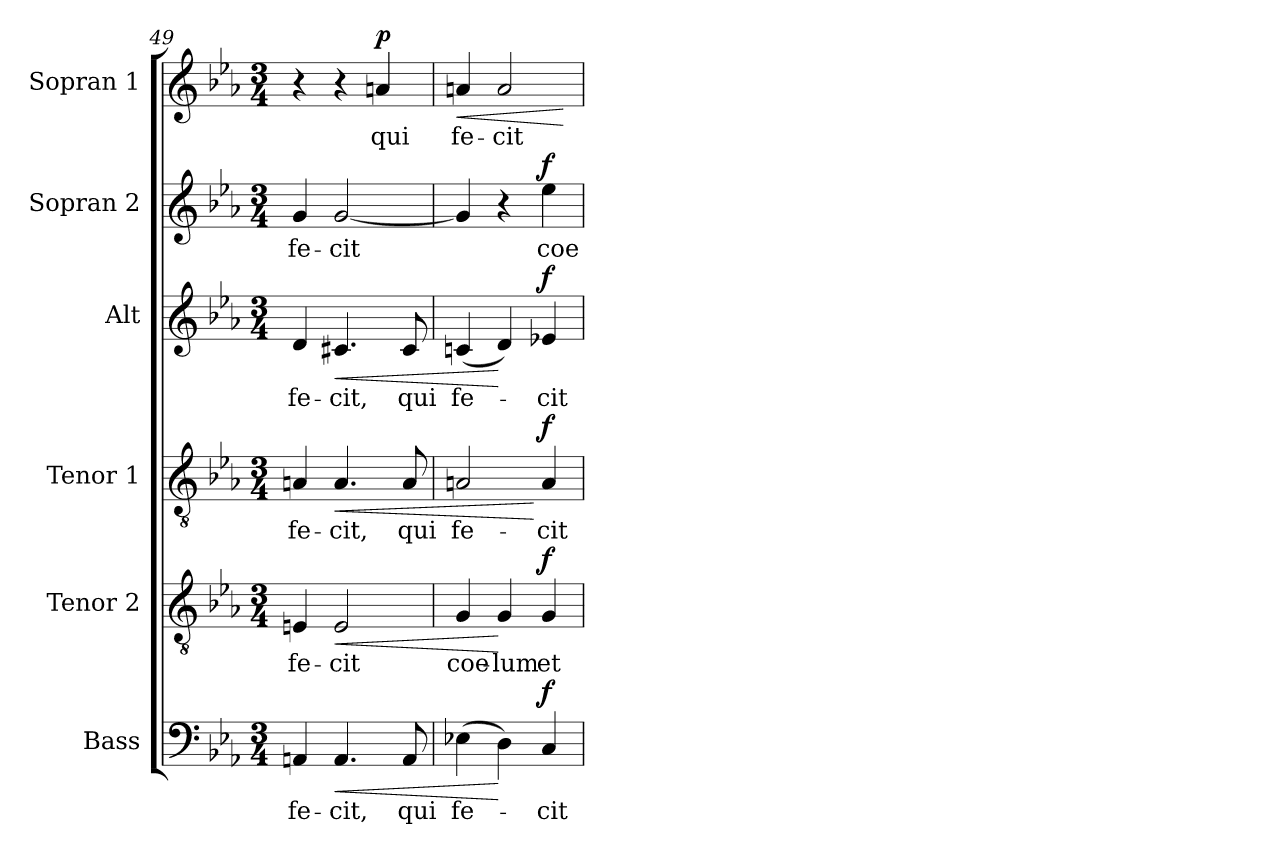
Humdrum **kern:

**kern	**text	**dynam	**kern	**text	**dynam	**kern	**text	**dynam	**kern	**text	**dynam	**kern	**text	**dynam	**kern	**text	**dynam
*part6	*part6	*part6	*part5	*part5	*part5	*part4	*part4	*part4	*part3	*part3	*part3	*part2	*part2	*part2	*part1	*part1	*part1
*staff6	*staff6	*staff6	*staff5	*staff5	*staff5	*staff4	*staff4	*staff4	*staff3	*staff3	*staff3	*staff2	*staff2	*staff2	*staff1	*staff1	*staff1
*I"Bass	*	*	*I"Tenor 2	*	*	*I"Tenor 1	*	*	*I"Alt	*	*	*I"Sopran 2	*	*	*I"Sopran 1	*	*
*I'B.	*	*	*I'T. 2	*	*	*I'T. 1	*	*	*I'A.	*	*	*I'S. 2	*	*	*I'S. 1	*	*
*clefF4	*	*	*clefGv2	*	*	*clefGv2	*	*	*clefG2	*	*	*clefG2	*	*	*clefG2	*	*
*k[b-e-a-]	*	*	*k[b-e-a-]	*	*	*k[b-e-a-]	*	*	*k[b-e-a-]	*	*	*k[b-e-a-]	*	*	*k[b-e-a-]	*	*
*E-:	*	*	*E-:	*	*	*E-:	*	*	*E-:	*	*	*E-:	*	*	*E-:	*	*
*M3/4	*	*	*M3/4	*	*	*M3/4	*	*	*M3/4	*	*	*M3/4	*	*	*M3/4	*	*
=49	=49	=49	=49	=49	=49	=49	=49	=49	=49	=49	=49	=49	=49	=49	=49	=49	=49
!	!LO:LY:b	!	!	!LO:LY:b	!	!	!LO:LY:b	!	!	!LO:LY:b	!	!	!LO:LY:b	!	!	!	!
4AAn/	fe-	.	4En/	fe-	.	4An/	fe-	.	4d/	fe-	.	4g/	fe-	.	4r	.	.
!	!LO:LY:b	!LO:HP:b	!	!LO:LY:b	!LO:HP:b	!	!LO:LY:b	!LO:HP:b	!	!LO:LY:b	!LO:HP:b	!	!LO:LY:b	!	!	!	!
4.AA/	-cit,	<	2E/	-cit	<	4.A/	-cit,	<	4.c#X/	-cit,	<	[2g/	-cit	.	4r	.	.
!	!	!	!	!	!	!	!	!	!	!	!	!	!	!	!	!LO:LY:b	!LO:DY:a
.	.	.	.	.	.	.	.	.	.	.	.	.	.	.	4an/	qui	p
!	!LO:LY:b	!	!	!	!	!	!LO:LY:b	!	!	!LO:LY:b	!	!	!	!	!	!	!
8AA/	qui	.	.	.	.	8A/	qui	.	8c#/	qui	.	.	.	.	.	.	.
=50	=50	=50	=50	=50	=50	=50	=50	=50	=50	=50	=50	=50	=50	=50	=50	=50	=50
!	!LO:LY:b	!	!	!LO:LY:b	!	!	!LO:LY:b	!	!	!LO:LY:b	!	!	!	!	!	!LO:LY:b	!LO:HP:b
(>4E-X\	fe-	.	4G/	coe-	.	2An/	fe-	.	(<4cn/	fe-	.	4g/]	.	.	4an/	fe-	<
!	!	!	!	!LO:LY:b	!	!	!	!	!	!	!	!	!	!	!	!LO:LY:b	!
4D\)	.	[	4G/	-lum	[	.	.	.	4d/)	.	[	4r	.	.	2a/	-cit	.
!	!LO:LY:b	!LO:DY:a	!	!LO:LY:b	!LO:DY:a	!	!LO:LY:b	!LO:DY:n=1:a	!	!LO:LY:b	!LO:DY:a	!	!LO:LY:b	!LO:DY:a	!	!	!
4C/	-cit	f	4G/	et	f	4A/	-cit	[ f	4e-X/	-cit	f	4ee-\	coe-	f	.	.	.
.	.	.	.	.	.	.	.	.	.	.	.	.	.	.	.	.	[
=	=	=	=	=	=	=	=	=	=	=	=	=	=	=	=	=	=
*-	*-	*-	*-	*-	*-	*-	*-	*-	*-	*-	*-	*-	*-	*-	*-	*-	*-
